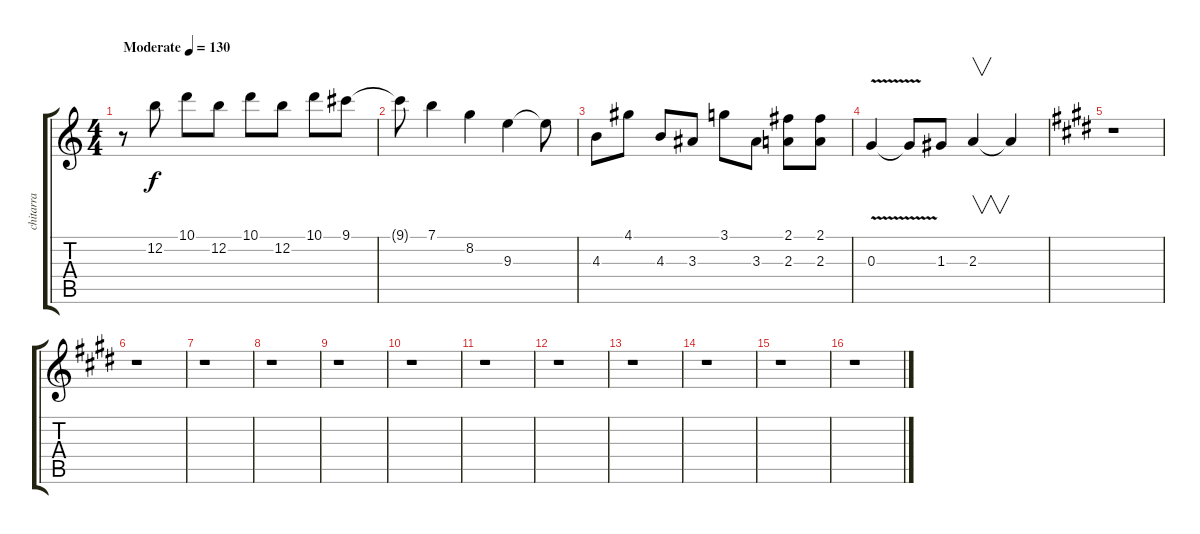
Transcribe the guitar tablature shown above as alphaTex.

\track ("chitarra" "chitarra") {instrument acousticguitarsteel}
\staff {score tabs}
\tuning (E4 B3 G3 D3 A2 E2) {hide}
\ts (4 4)
\tempo (130 "Moderate")
\clef g2
\ks c
r.8{dy f instrument acousticguitarsteel} 12.2.8 10.1.8 12.2.8 10.1.8 12.2.8 10.1.8 9.1.8 |
9.1{t}.8 7.1.4 8.2.4 9.3.4 9.3{t}.8 |
4.3.8 4.1.8 4.3.8 3.3.8 3.1.8 3.3.8 (2.1 2.3).8 (2.1 2.3).8 |
0.3{v}.4 0.3{t}.8 1.3.8 2.3.4{v} 2.3{t}.4 |
\ks e
r.1 |
r.1 |
r.1 |
r.1 |
r.1 |
r.1 |
r.1 |
r.1 |
r.1 |
r.1 |
r.1 |
r.1
